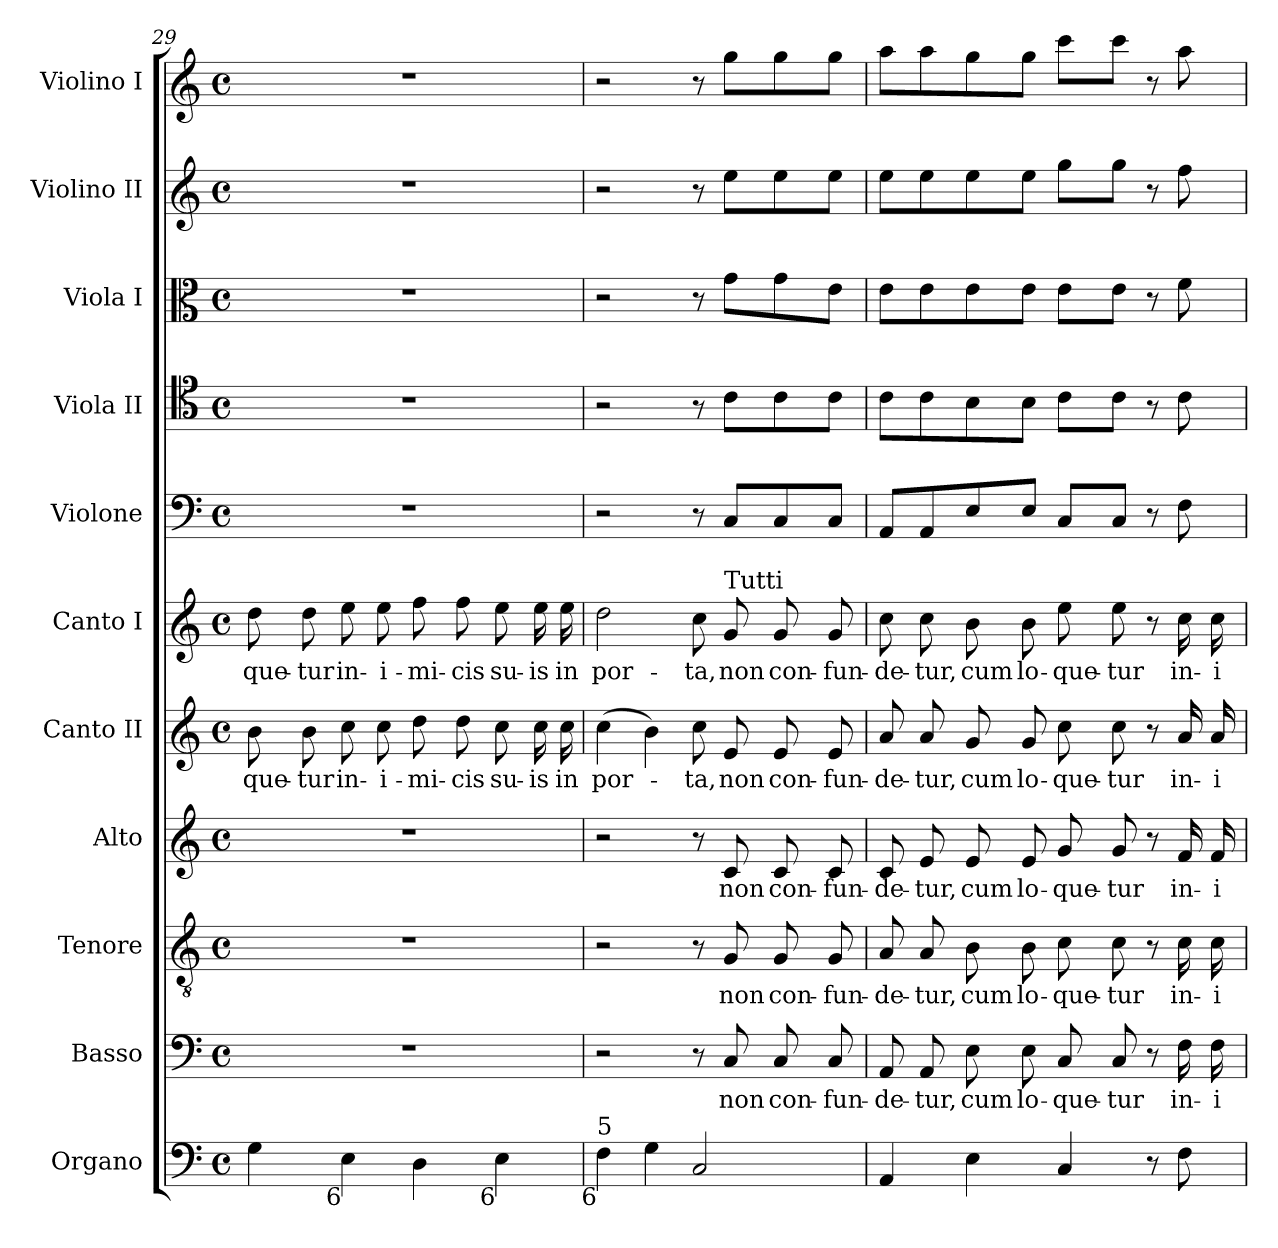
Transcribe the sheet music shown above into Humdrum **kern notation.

**kern	**kern	**text	**kern	**text	**kern	**text	**kern	**text	**kern	**text	**kern	**kern	**kern	**kern	**kern
*part11	*part10	*part10	*part9	*part9	*part8	*part8	*part7	*part7	*part6	*part6	*part5	*part4	*part3	*part2	*part1
*staff11	*staff10	*staff10	*staff9	*staff9	*staff8	*staff8	*staff7	*staff7	*staff6	*staff6	*staff5	*staff4	*staff3	*staff2	*staff1
*I"Organo	*I"Basso	*	*I"Tenore	*	*I"Alto	*	*I"Canto II	*	*I"Canto I	*	*I"Violone	*I"Viola II	*I"Viola I	*I"Violino II	*I"Violino I
*I'Org.	*I'B.	*	*I'T.	*	*I'A.	*	*I'C. II	*	*I'C. I	*	*I'Vne.	*I'Vla. II	*I'Vla. I	*I'Vl. II	*I'Vl. I
*clefF4	*clefF4	*	*clefGv2	*	*clefG2	*	*clefG2	*	*clefG2	*	*clefF4	*clefC4	*clefC3	*clefG2	*clefG2
*	*	*	*ITrd7c12	*	*	*	*	*	*	*	*	*	*	*	*
*k[]	*k[]	*	*k[]	*	*k[]	*	*k[]	*	*k[]	*	*k[]	*k[]	*k[]	*k[]	*k[]
*C:	*C:	*	*C:	*	*C:	*	*C:	*	*C:	*	*C:	*C:	*C:	*C:	*C:
*M4/4	*M4/4	*	*M4/4	*	*M4/4	*	*M4/4	*	*M4/4	*	*M4/4	*M4/4	*M4/4	*M4/4	*M4/4
*met(c)	*met(c)	*	*met(c)	*	*met(c)	*	*met(c)	*	*met(c)	*	*met(c)	*met(c)	*met(c)	*met(c)	*met(c)
=29	=29	=29	=29	=29	=29	=29	=29	=29	=29	=29	=29	=29	=29	=29	=29
!	!	!	!	!	!	!	!	!LO:LY:b:color=#000000	!	!	!	!	!	!	!
!	!	!	!	!	!	!	!	!	!	!LO:LY:b:color=#000000	!	!	!	!	!
4Gi\	1r	.	1r	.	1r	.	8bi\	-que-	8ddi\	-que-	1r	1r	1r	1r	1r
!	!	!	!	!	!	!	!	!LO:LY:b:color=#000000	!	!	!	!	!	!	!
!	!	!	!	!	!	!	!	!	!	!LO:LY:b:color=#000000	!	!	!	!	!
.	.	.	.	.	.	.	8bi\	-tur	8ddi\	-tur	.	.	.	.	.
!	!	!	!	!	!	!	!	!LO:LY:b:color=#000000	!	!	!	!	!	!	!
!LO:TX:b:rj:t=6	!	!	!	!	!	!	!	!	!	!	!	!	!	!	!
!	!	!	!	!	!	!	!	!	!	!LO:LY:b:color=#000000	!	!	!	!	!
4Ei\	.	.	.	.	.	.	8cci\	in-	8eei\	in-	.	.	.	.	.
!	!	!	!	!	!	!	!	!LO:LY:b:color=#000000	!	!	!	!	!	!	!
!	!	!	!	!	!	!	!	!	!	!LO:LY:b:color=#000000	!	!	!	!	!
.	.	.	.	.	.	.	8cci\	-i-	8eei\	-i-	.	.	.	.	.
!	!	!	!	!	!	!	!	!LO:LY:b:color=#000000	!	!	!	!	!	!	!
!	!	!	!	!	!	!	!	!	!	!LO:LY:b:color=#000000	!	!	!	!	!
4Di\	.	.	.	.	.	.	8ddi\	-mi-	8ffi\	-mi-	.	.	.	.	.
!	!	!	!	!	!	!	!	!LO:LY:b:color=#000000	!	!	!	!	!	!	!
!	!	!	!	!	!	!	!	!	!	!LO:LY:b:color=#000000	!	!	!	!	!
.	.	.	.	.	.	.	8ddi\	-cis	8ffi\	-cis	.	.	.	.	.
!	!	!	!	!	!	!	!	!LO:LY:b:color=#000000	!	!	!	!	!	!	!
!LO:TX:b:rj:t=6	!	!	!	!	!	!	!	!	!	!	!	!	!	!	!
!	!	!	!	!	!	!	!	!	!	!LO:LY:b:color=#000000	!	!	!	!	!
4Ei\	.	.	.	.	.	.	8cci\	su-	8eei\	su-	.	.	.	.	.
!	!	!	!	!	!	!	!	!LO:LY:b:color=#000000	!	!	!	!	!	!	!
!	!	!	!	!	!	!	!	!	!	!LO:LY:b:color=#000000	!	!	!	!	!
.	.	.	.	.	.	.	16cci\	-is	16eei\	-is	.	.	.	.	.
!	!	!	!	!	!	!	!	!LO:LY:b:color=#000000	!	!	!	!	!	!	!
!	!	!	!	!	!	!	!	!	!	!LO:LY:b:color=#000000	!	!	!	!	!
.	.	.	.	.	.	.	16cci\	in	16eei\	in	.	.	.	.	.
=30	=30	=30	=30	=30	=30	=30	=30	=30	=30	=30	=30	=30	=30	=30	=30
!	!	!	!	!	!	!	!	!LO:LY:b:color=#000000	!	!	!	!	!	!	!
!LO:TX:b:rj:t=6	!	!	!	!	!	!	!	!	!	!	!	!	!	!	!
!LO:TX:t=5	!	!	!	!	!	!	!	!	!	!	!	!	!	!	!
!	!	!	!	!	!	!	!	!	!	!LO:LY:b:color=#000000	!	!	!	!	!
4Fi\	2r	.	2r	.	2r	.	(4cci\	por-	2ddi\	por-	2r	2r	2r	2r	2r
4Gi\	.	.	.	.	.	.	4bi\)	.	.	.	.	.	.	.	.
!	!	!	!	!	!	!	!	!LO:LY:b:color=#000000	!	!	!	!	!	!	!
!	!	!	!	!	!	!	!	!	!	!LO:LY:b:color=#000000	!	!	!	!	!
2Ci/	8r	.	8r	.	8r	.	8cci\	-ta,	8cci\	-ta,	8r	8r	8r	8r	8r
!	!	!LO:LY:b:color=#000000	!	!	!	!	!	!	!	!	!	!	!	!	!
!	!	!	!	!LO:LY:b:color=#000000	!	!	!	!	!	!	!	!	!	!	!
!	!	!	!	!	!	!LO:LY:b:color=#000000	!	!	!	!	!	!	!	!	!
!	!	!	!	!	!	!	!	!LO:LY:b:color=#000000	!	!	!	!	!	!	!
!	!	!	!	!	!	!	!	!	!LO:TX:a:t=Tutti	!	!	!	!	!	!
!	!	!	!	!	!	!	!	!	!	!LO:LY:b:color=#000000	!	!	!	!	!
.	8Ci/	non	8GGi/	non	8ci/	non	8ei/	non	8gi/	non	8Ci/L	8ci\L	8gi\L	8eei\L	8ggi\L
!	!	!LO:LY:b:color=#000000	!	!	!	!	!	!	!	!	!	!	!	!	!
!	!	!	!	!LO:LY:b:color=#000000	!	!	!	!	!	!	!	!	!	!	!
!	!	!	!	!	!	!LO:LY:b:color=#000000	!	!	!	!	!	!	!	!	!
!	!	!	!	!	!	!	!	!LO:LY:b:color=#000000	!	!	!	!	!	!	!
!	!	!	!	!	!	!	!	!	!	!LO:LY:b:color=#000000	!	!	!	!	!
.	8Ci/	con-	8GGi/	con-	8ci/	con-	8ei/	con-	8gi/	con-	8Ci/	8ci\	8gi\	8eei\	8ggi\
!	!	!LO:LY:b:color=#000000	!	!	!	!	!	!	!	!	!	!	!	!	!
!	!	!	!	!LO:LY:b:color=#000000	!	!	!	!	!	!	!	!	!	!	!
!	!	!	!	!	!	!LO:LY:b:color=#000000	!	!	!	!	!	!	!	!	!
!	!	!	!	!	!	!	!	!LO:LY:b:color=#000000	!	!	!	!	!	!	!
!	!	!	!	!	!	!	!	!	!	!LO:LY:b:color=#000000	!	!	!	!	!
.	8Ci/	-fun-	8GGi/	-fun-	8ci/	-fun-	8ei/	-fun-	8gi/	-fun-	8Ci/J	8ci\J	8ei\J	8eei\J	8ggi\J
=31	=31	=31	=31	=31	=31	=31	=31	=31	=31	=31	=31	=31	=31	=31	=31
!	!	!LO:LY:b:color=#000000	!	!	!	!	!	!	!	!	!	!	!	!	!
!	!	!	!	!LO:LY:b:color=#000000	!	!	!	!	!	!	!	!	!	!	!
!	!	!	!	!	!	!LO:LY:b:color=#000000	!	!	!	!	!	!	!	!	!
!	!	!	!	!	!	!	!	!LO:LY:b:color=#000000	!	!	!	!	!	!	!
!	!	!	!	!	!	!	!	!	!	!LO:LY:b:color=#000000	!	!	!	!	!
4AAi/	8AAi/	-de-	8AAi/	-de-	8ci/	-de-	8ai/	-de-	8cci\	-de-	8AAi/L	8ci\L	8ei\L	8eei\L	8aai\L
!	!	!LO:LY:b:color=#000000	!	!	!	!	!	!	!	!	!	!	!	!	!
!	!	!	!	!LO:LY:b:color=#000000	!	!	!	!	!	!	!	!	!	!	!
!	!	!	!	!	!	!LO:LY:b:color=#000000	!	!	!	!	!	!	!	!	!
!	!	!	!	!	!	!	!	!LO:LY:b:color=#000000	!	!	!	!	!	!	!
!	!	!	!	!	!	!	!	!	!	!LO:LY:b:color=#000000	!	!	!	!	!
.	8AAi/	-tur,	8AAi/	-tur,	8ei/	-tur,	8ai/	-tur,	8cci\	-tur,	8AAi/	8ci\	8ei\	8eei\	8aai\
!	!	!LO:LY:b:color=#000000	!	!	!	!	!	!	!	!	!	!	!	!	!
!	!	!	!	!LO:LY:b:color=#000000	!	!	!	!	!	!	!	!	!	!	!
!	!	!	!	!	!	!LO:LY:b:color=#000000	!	!	!	!	!	!	!	!	!
!	!	!	!	!	!	!	!	!LO:LY:b:color=#000000	!	!	!	!	!	!	!
!	!	!	!	!	!	!	!	!	!	!LO:LY:b:color=#000000	!	!	!	!	!
4Ei\	8Ei\	cum	8BBi\	cum	8ei/	cum	8gi/	cum	8bi\	cum	8Ei/	8Bi\	8ei\	8eei\	8ggi\
!	!	!LO:LY:b:color=#000000	!	!	!	!	!	!	!	!	!	!	!	!	!
!	!	!	!	!LO:LY:b:color=#000000	!	!	!	!	!	!	!	!	!	!	!
!	!	!	!	!	!	!LO:LY:b:color=#000000	!	!	!	!	!	!	!	!	!
!	!	!	!	!	!	!	!	!LO:LY:b:color=#000000	!	!	!	!	!	!	!
!	!	!	!	!	!	!	!	!	!	!LO:LY:b:color=#000000	!	!	!	!	!
.	8Ei\	lo-	8BBi\	lo-	8ei/	lo-	8gi/	lo-	8bi\	lo-	8Ei/J	8Bi\J	8ei\J	8eei\J	8ggi\J
!	!	!LO:LY:b:color=#000000	!	!	!	!	!	!	!	!	!	!	!	!	!
!	!	!	!	!LO:LY:b:color=#000000	!	!	!	!	!	!	!	!	!	!	!
!	!	!	!	!	!	!LO:LY:b:color=#000000	!	!	!	!	!	!	!	!	!
!	!	!	!	!	!	!	!	!LO:LY:b:color=#000000	!	!	!	!	!	!	!
!	!	!	!	!	!	!	!	!	!	!LO:LY:b:color=#000000	!	!	!	!	!
4Ci/	8Ci/	-que-	8Ci\	-que-	8gi/	-que-	8cci\	-que-	8eei\	-que-	8Ci/L	8ci\L	8ei\L	8ggi\L	8ccci\L
!	!	!LO:LY:b:color=#000000	!	!	!	!	!	!	!	!	!	!	!	!	!
!	!	!	!	!LO:LY:b:color=#000000	!	!	!	!	!	!	!	!	!	!	!
!	!	!	!	!	!	!LO:LY:b:color=#000000	!	!	!	!	!	!	!	!	!
!	!	!	!	!	!	!	!	!LO:LY:b:color=#000000	!	!	!	!	!	!	!
!	!	!	!	!	!	!	!	!	!	!LO:LY:b:color=#000000	!	!	!	!	!
.	8Ci/	-tur	8Ci\	-tur	8gi/	-tur	8cci\	-tur	8eei\	-tur	8Ci/J	8ci\J	8ei\J	8ggi\J	8ccci\J
8r	8r	.	8r	.	8r	.	8r	.	8r	.	8r	8r	8r	8r	8r
!	!	!LO:LY:b:color=#000000	!	!	!	!	!	!	!	!	!	!	!	!	!
!	!	!	!	!LO:LY:b:color=#000000	!	!	!	!	!	!	!	!	!	!	!
!	!	!	!	!	!	!LO:LY:b:color=#000000	!	!	!	!	!	!	!	!	!
!	!	!	!	!	!	!	!	!LO:LY:b:color=#000000	!	!	!	!	!	!	!
!	!	!	!	!	!	!	!	!	!	!LO:LY:b:color=#000000	!	!	!	!	!
8Fi\	16Fi\	in-	16Ci\	in-	16fi/	in-	16ai/	in-	16cci\	in-	8Fi\	8ci\	8fi\	8ffi\	8aai\
!	!	!LO:LY:b:color=#000000	!	!	!	!	!	!	!	!	!	!	!	!	!
!	!	!	!	!LO:LY:b:color=#000000	!	!	!	!	!	!	!	!	!	!	!
!	!	!	!	!	!	!LO:LY:b:color=#000000	!	!	!	!	!	!	!	!	!
!	!	!	!	!	!	!	!	!LO:LY:b:color=#000000	!	!	!	!	!	!	!
!	!	!	!	!	!	!	!	!	!	!LO:LY:b:color=#000000	!	!	!	!	!
.	16Fi\	-i-	16Ci\	-i-	16fi/	-i-	16ai/	-i-	16cci\	-i-	.	.	.	.	.
=	=	=	=	=	=	=	=	=	=	=	=	=	=	=	=
*-	*-	*-	*-	*-	*-	*-	*-	*-	*-	*-	*-	*-	*-	*-	*-
